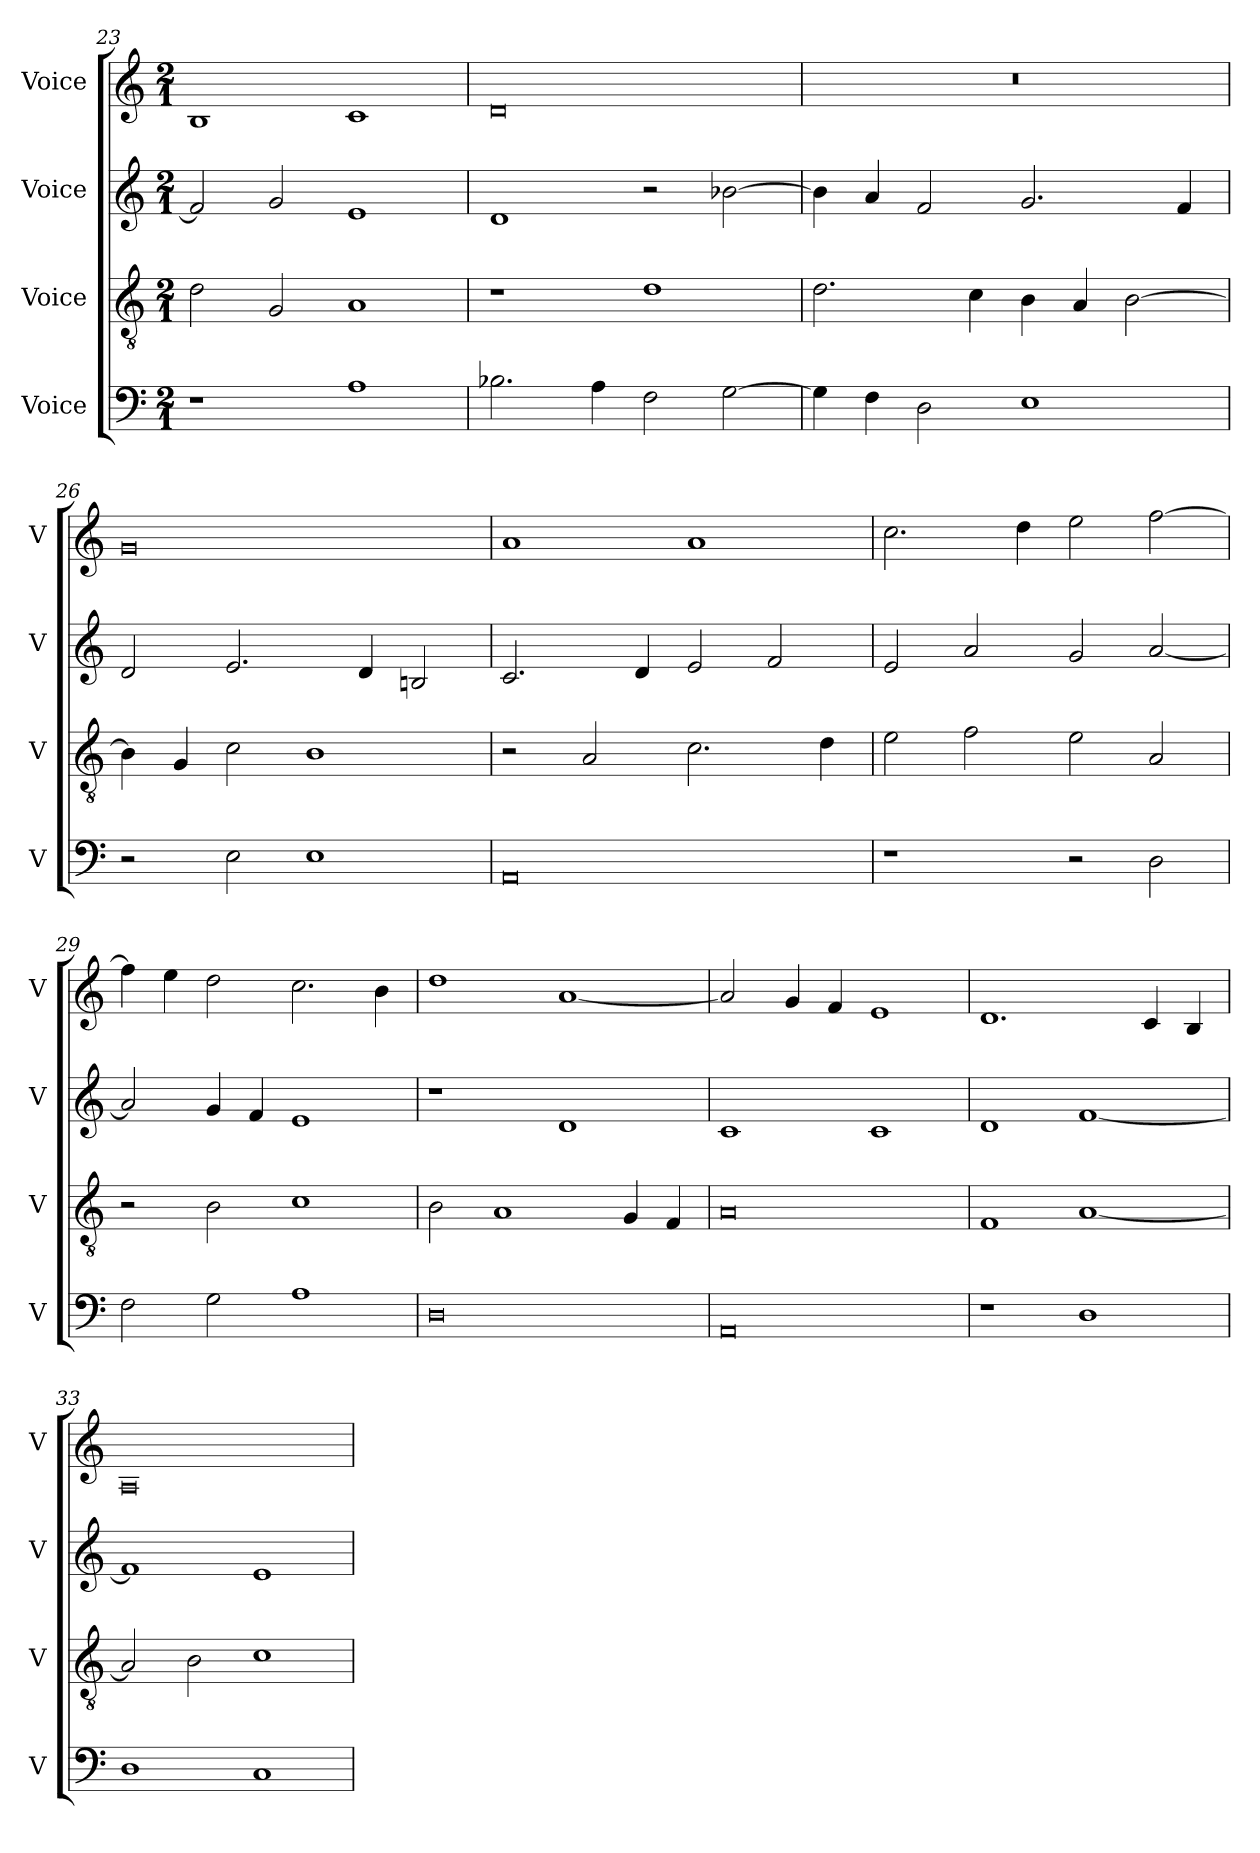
**kern	**kern	**kern	**kern
*part4	*part3	*part2	*part1
*staff4	*staff3	*staff2	*staff1
*I"Voice	*I"Voice	*I"Voice	*I"Voice
*I'V	*I'V	*I'V	*I'V
!!LO:LB:g=z
*clefF4	*clefGv2	*clefG2	*clefG2
*k[]	*k[]	*k[]	*k[]
*M2/1	*M2/1	*M2/1	*M2/1
=23	=23	=23	=23
1r	2d\	2f/]	1B
.	2G/	2g/	.
1A	1A	1e	1c
=24	=24	=24	=24
2.B-X\	1r	1d	0d
4A\	.	.	.
2F\	1d	2r	.
[2G\	.	[2b-X\	.
=25	=25	=25	=25
4G\]	2.d\	4b-\]	0r
4F\	.	4a/	.
2D\	.	2f/	.
.	4c\	.	.
1E	4B\	2.g/	.
.	4A/	.	.
.	[2B\	.	.
.	.	4f/	.
=26	=26	=26	=26
2r	4B\]	2d/	0g
.	4G/	.	.
2E\	2c\	2.e/	.
1E	1B	.	.
.	.	4d/	.
.	.	2Bn/	.
!!LO:PB:g=z
=27	=27	=27	=27
0AA	2r	2.c/	1a
.	2A/	.	.
.	.	4d/	.
.	2.c\	2e/	1a
.	.	2f/	.
.	4d\	.	.
=28	=28	=28	=28
1r	2e\	2e/	2.cc\
.	2f\	2a/	.
.	.	.	4dd\
2r	2e\	2g/	2ee\
2D\	2A/	[2a/	[2ff\
=29	=29	=29	=29
2F\	2r	2a/]	4ff\]
.	.	.	4ee\
2G\	2B\	4g/	2dd\
.	.	4f/	.
1A	1c	1e	2.cc\
.	.	.	4b\
=30	=30	=30	=30
0D	2B\	1r	1dd
.	1A	.	.
.	.	1d	[1a
.	4G/	.	.
.	4F/	.	.
!!LO:LB:g=z
=31	=31	=31	=31
0AA	0A	1c	2a/]
.	.	.	4g/
.	.	.	4f/
.	.	1c	1e
=32	=32	=32	=32
1r	1F	1d	1.d
1D	[1A	[1f	.
.	.	.	4c/
.	.	.	4B/
=33	=33	=33	=33
1D	2A/]	1f]	0A
.	2B\	.	.
1C	1c	1e	.
=	=	=	=
*-	*-	*-	*-
